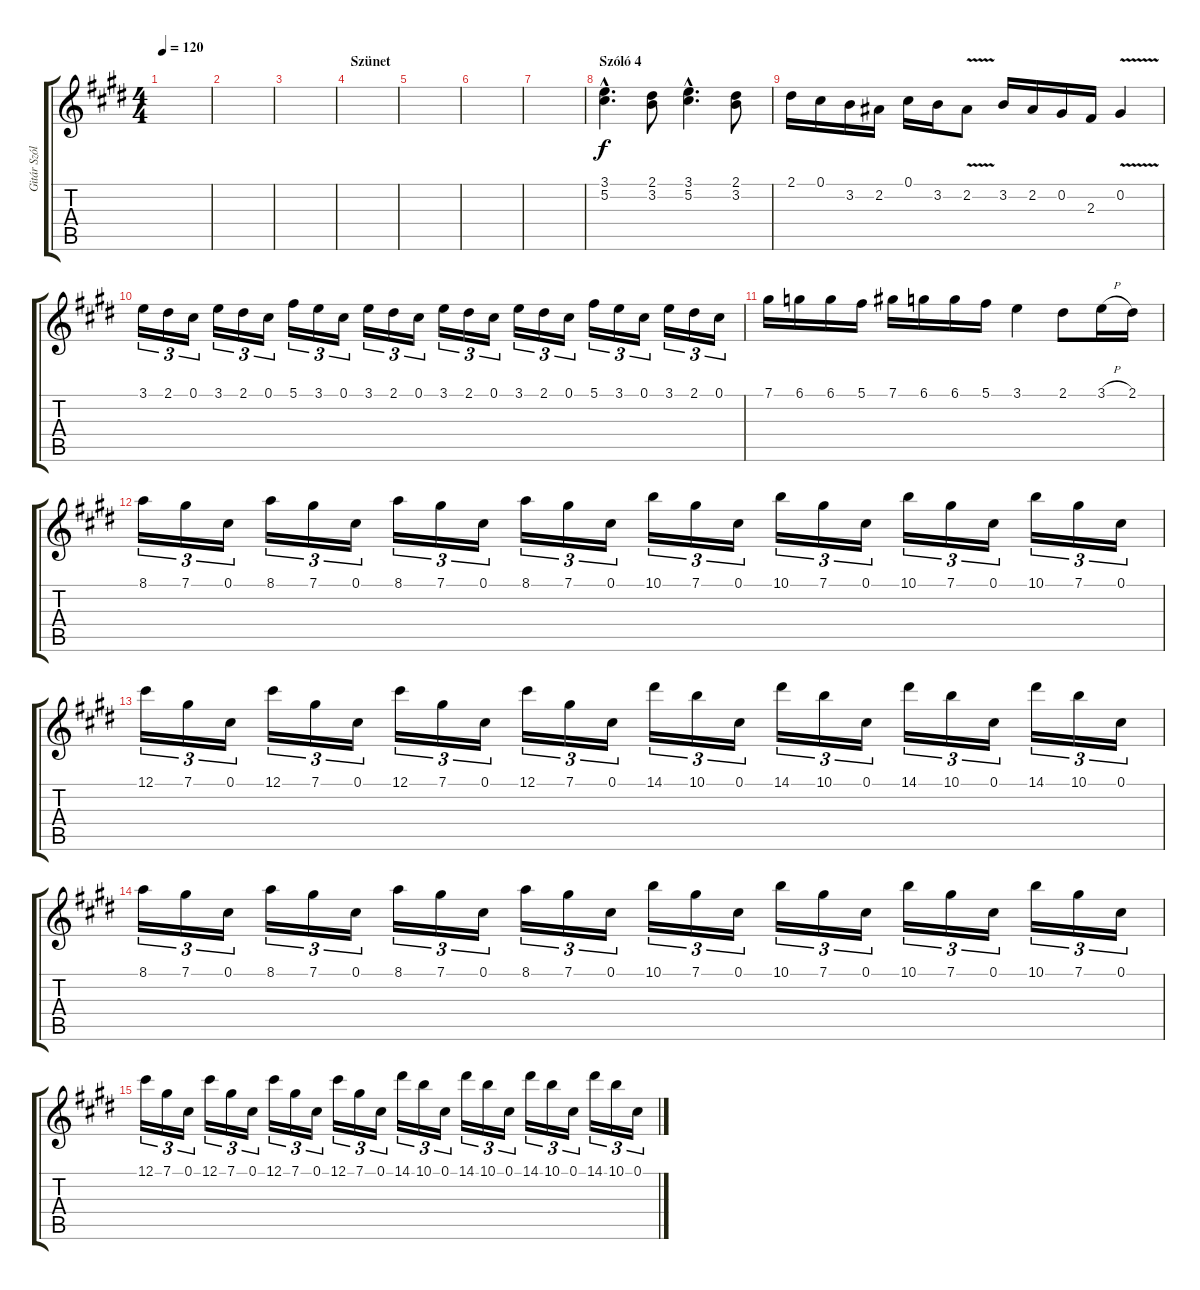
\track ("Gitár Szóló 2" "Gitár Szól") {instrument overdrivenguitar}
\staff {score tabs}
\tuning (Db4 Ab3 E3 B2 Gb2 Db2) {hide}
\ts (4 4)
\tempo 120
\clef g2
\ks c#minor
|
|
|
\section ("" "Szünet")
|
|
|
|
\section ("" "Szóló 4")
(3.1{hac} 5.2{hac}).4{d} (2.1 3.2).8 (3.1{hac} 5.2{hac}).4{d} (2.1 3.2).8 |
2.1.16 0.1.16 3.2.16 2.2.16 0.1.16 3.2.16 2.2{v}.8 3.2.16 2.2.16 0.2.16 2.3.16 0.2{v}.4 |
3.1.16{tu (3 2)} 2.1.16{tu (3 2)} 0.1.16{tu (3 2)} 3.1.16{tu (3 2)} 2.1.16{tu (3 2)} 0.1.16{tu (3 2)} 5.1.16{tu (3 2)} 3.1.16{tu (3 2)} 0.1.16{tu (3 2)} 3.1.16{tu (3 2)} 2.1.16{tu (3 2)} 0.1.16{tu (3 2)} 3.1.16{tu (3 2)} 2.1.16{tu (3 2)} 0.1.16{tu (3 2)} 3.1.16{tu (3 2)} 2.1.16{tu (3 2)} 0.1.16{tu (3 2)} 5.1.16{tu (3 2)} 3.1.16{tu (3 2)} 0.1.16{tu (3 2)} 3.1.16{tu (3 2)} 2.1.16{tu (3 2)} 0.1.16{tu (3 2)} |
7.1.16 6.1.16 6.1.16 5.1.16 7.1.16 6.1.16 6.1.16 5.1.16 3.1.4 2.1.8 3.1{h}.16 2.1.16 |
8.1.16{tu (3 2)} 7.1.16{tu (3 2)} 0.1.16{tu (3 2)} 8.1.16{tu (3 2)} 7.1.16{tu (3 2)} 0.1.16{tu (3 2)} 8.1.16{tu (3 2)} 7.1.16{tu (3 2)} 0.1.16{tu (3 2)} 8.1.16{tu (3 2)} 7.1.16{tu (3 2)} 0.1.16{tu (3 2)} 10.1.16{tu (3 2)} 7.1.16{tu (3 2)} 0.1.16{tu (3 2)} 10.1.16{tu (3 2)} 7.1.16{tu (3 2)} 0.1.16{tu (3 2)} 10.1.16{tu (3 2)} 7.1.16{tu (3 2)} 0.1.16{tu (3 2)} 10.1.16{tu (3 2)} 7.1.16{tu (3 2)} 0.1.16{tu (3 2)} |
12.1.16{tu (3 2)} 7.1.16{tu (3 2)} 0.1.16{tu (3 2)} 12.1.16{tu (3 2)} 7.1.16{tu (3 2)} 0.1.16{tu (3 2)} 12.1.16{tu (3 2)} 7.1.16{tu (3 2)} 0.1.16{tu (3 2)} 12.1.16{tu (3 2)} 7.1.16{tu (3 2)} 0.1.16{tu (3 2)} 14.1.16{tu (3 2)} 10.1.16{tu (3 2)} 0.1.16{tu (3 2)} 14.1.16{tu (3 2)} 10.1.16{tu (3 2)} 0.1.16{tu (3 2)} 14.1.16{tu (3 2)} 10.1.16{tu (3 2)} 0.1.16{tu (3 2)} 14.1.16{tu (3 2)} 10.1.16{tu (3 2)} 0.1.16{tu (3 2)} |
8.1.16{tu (3 2)} 7.1.16{tu (3 2)} 0.1.16{tu (3 2)} 8.1.16{tu (3 2)} 7.1.16{tu (3 2)} 0.1.16{tu (3 2)} 8.1.16{tu (3 2)} 7.1.16{tu (3 2)} 0.1.16{tu (3 2)} 8.1.16{tu (3 2)} 7.1.16{tu (3 2)} 0.1.16{tu (3 2)} 10.1.16{tu (3 2)} 7.1.16{tu (3 2)} 0.1.16{tu (3 2)} 10.1.16{tu (3 2)} 7.1.16{tu (3 2)} 0.1.16{tu (3 2)} 10.1.16{tu (3 2)} 7.1.16{tu (3 2)} 0.1.16{tu (3 2)} 10.1.16{tu (3 2)} 7.1.16{tu (3 2)} 0.1.16{tu (3 2)} |
12.1.16{tu (3 2)} 7.1.16{tu (3 2)} 0.1.16{tu (3 2)} 12.1.16{tu (3 2)} 7.1.16{tu (3 2)} 0.1.16{tu (3 2)} 12.1.16{tu (3 2)} 7.1.16{tu (3 2)} 0.1.16{tu (3 2)} 12.1.16{tu (3 2)} 7.1.16{tu (3 2)} 0.1.16{tu (3 2)} 14.1.16{tu (3 2)} 10.1.16{tu (3 2)} 0.1.16{tu (3 2)} 14.1.16{tu (3 2)} 10.1.16{tu (3 2)} 0.1.16{tu (3 2)} 14.1.16{tu (3 2)} 10.1.16{tu (3 2)} 0.1.16{tu (3 2)} 14.1.16{tu (3 2)} 10.1.16{tu (3 2)} 0.1.16{tu (3 2)}
